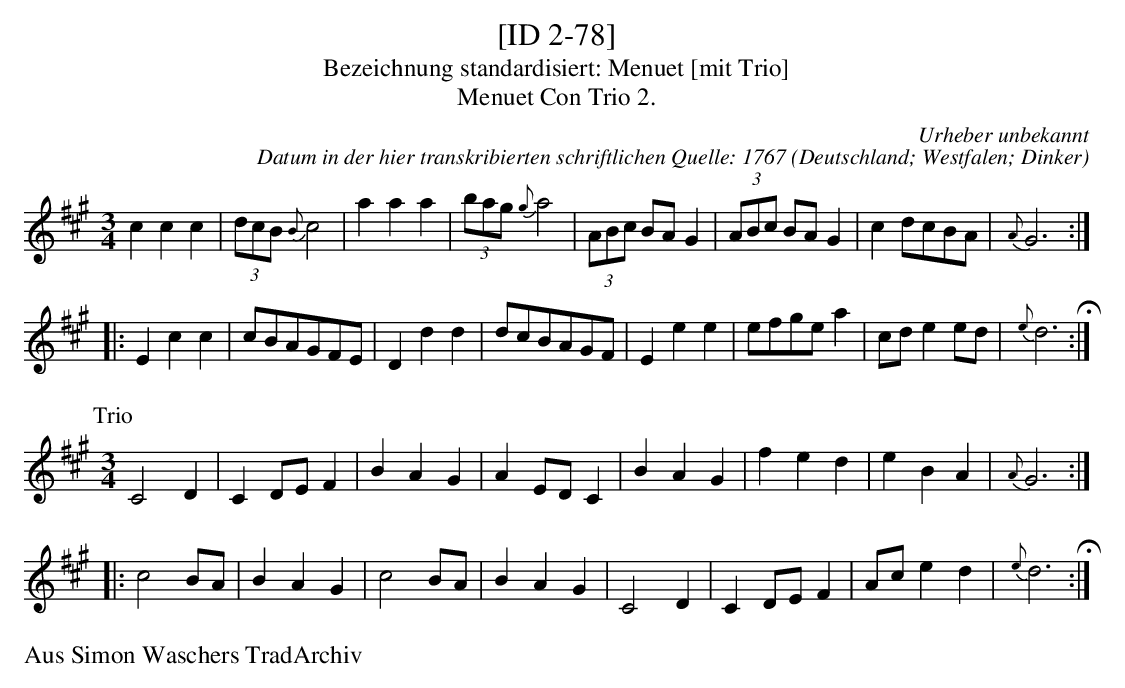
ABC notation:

X:1
T:[ID 2-78]
T:Bezeichnung standardisiert: Menuet [mit Trio]
T:Menuet Con Trio 2.
C:Urheber unbekannt
C:Datum in der hier transkribierten schriftlichen Quelle: 1767
O:Deutschland; Westfalen; Dinker
L:1/8
M:3/4
K:A
c2c2c2 | (3dcB{B}c4 | a2a2a2 | (3bag{g}a4 | (3ABc BAG2 | (3ABc BAG2 | c2dcBA | {A}G6 ::
E2c2c2 | cBAGFE | D2d2d2 | dcBAGF | E2e2e2 | efgea2 | cde2ed | {e}d6 H:|
P:Trio
M:3/4
C4D2 | C2DEF2 | B2A2G2 | A2EDC2 | B2A2G2 | f2e2d2 | e2B2A2 | {A}G6 ::
c4BA | B2A2G2 | c4BA | B2A2G2 | C4D2 | C2DEF2 | Ace2d2 | {e}d6 H:|
